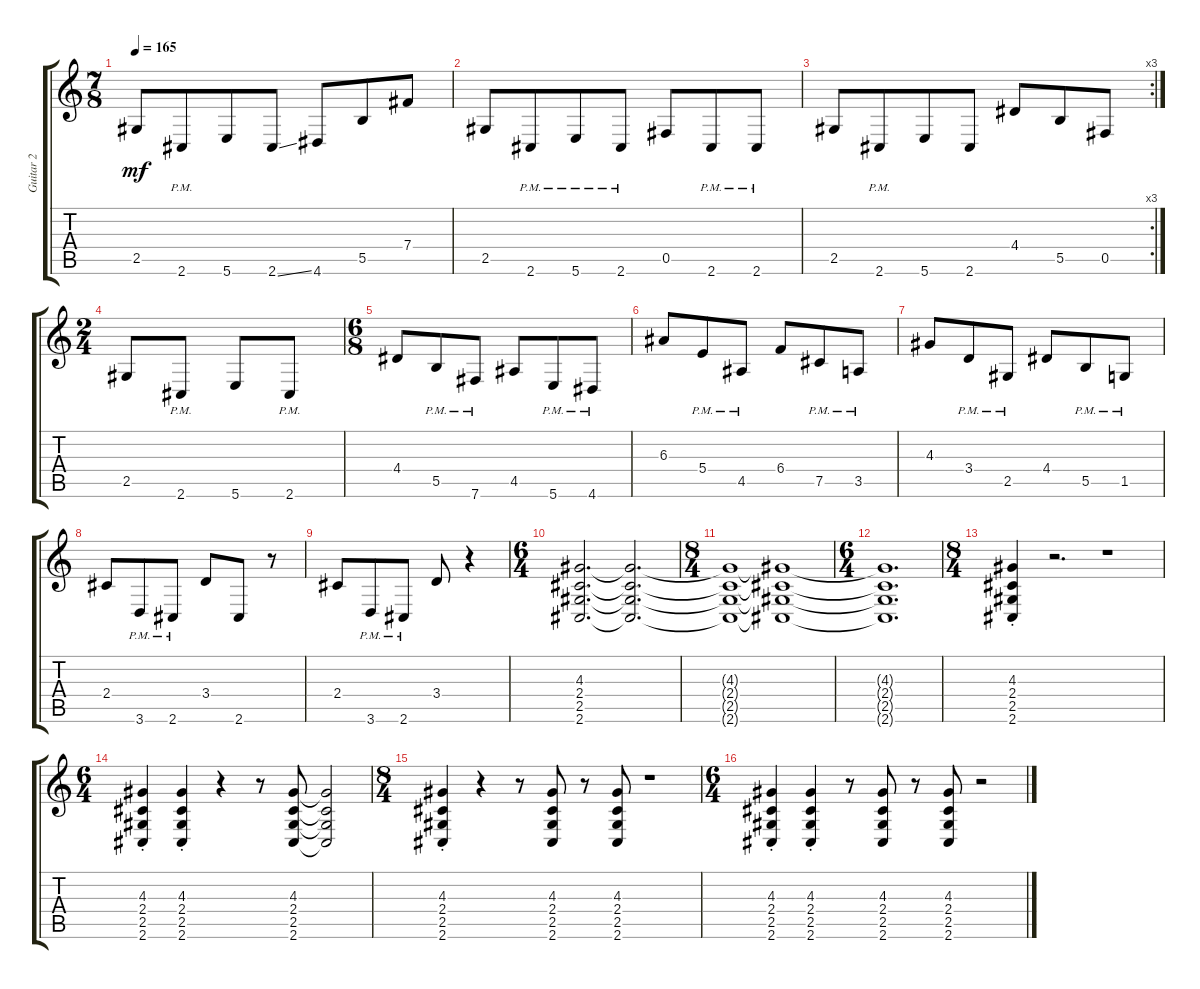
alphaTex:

\track ("Guitar 2" "Guitar 2") {instrument distortionguitar}
\staff {score tabs}
\tuning (Db4 Ab3 E3 B2 Gb2 B1) {hide}
\ts (7 8)
\tempo 165
\clef g2
\ks c
2.5.8{dy mf} 2.6{pm}.8 5.6.8 2.6{ss}.8 4.6.8 5.5.8 7.4.8 |
2.5.8 2.6{pm}.8 5.6{pm}.8 2.6{pm}.8 0.5.8 2.6{pm}.8 2.6{pm}.8 |
\rc 3
2.5.8 2.6{pm}.8 5.6.8 2.6.8 4.4.8 5.5.8 0.5.8 |
\ts (2 4)
2.5.8 2.6{pm}.8 5.6.8 2.6{pm}.8 |
\ts (6 8)
4.4.8 5.5{pm}.8 7.6{pm}.8 4.5.8 5.6{pm}.8 4.6{pm}.8 |
6.3.8 5.4{pm}.8 4.5{pm}.8 6.4.8 7.5{pm}.8 3.5{pm}.8 |
4.3.8 3.4{pm}.8 2.5{pm}.8 4.4.8 5.5{pm}.8 1.5{pm}.8 |
2.4.8 3.6{pm}.8 2.6{pm}.8 3.4.8 2.6.8 r.8 |
2.4.8 3.6{pm}.8 2.6{pm}.8 3.4.8 r.4 |
\ts (6 4)
(4.3 2.4 2.5 2.6).2{d} (4.3{t} 2.4{t} 2.5{t} 2.6{t}).2{d} |
\ts (8 4)
(4.3{t} 2.4{t} 2.5{t} 2.6{t}).1 (4.3{t} 2.4{t} 2.5{t} 2.6{t}).1 |
\ts (6 4)
(4.3{t} 2.4{t} 2.5{t} 2.6{t}).1{d} |
\ts (8 4)
(4.3{st} 2.4{st} 2.5{st} 2.6{st}).4 r.2{d} r.1 |
\ts (6 4)
(4.3{st} 2.4{st} 2.5{st} 2.6{st}).4 (4.3{st} 2.4{st} 2.5{st} 2.6{st}).4 r.4 r.8 (4.3 2.4 2.5 2.6).8 (4.3{t} 2.4{t} 2.5{t} 2.6{t}).2 |
\ts (8 4)
(4.3{st} 2.4{st} 2.5{st} 2.6{st}).4 r.4 r.8 (4.3 2.4 2.5 2.6).8 r.8 (4.3 2.4 2.5 2.6).8 r.1 |
\ts (6 4)
(4.3{st} 2.4{st} 2.5{st} 2.6{st}).4 (4.3{st} 2.4{st} 2.5{st} 2.6{st}).4 r.8 (4.3 2.4 2.5 2.6).8 r.8 (4.3 2.4 2.5 2.6).8 r.2
